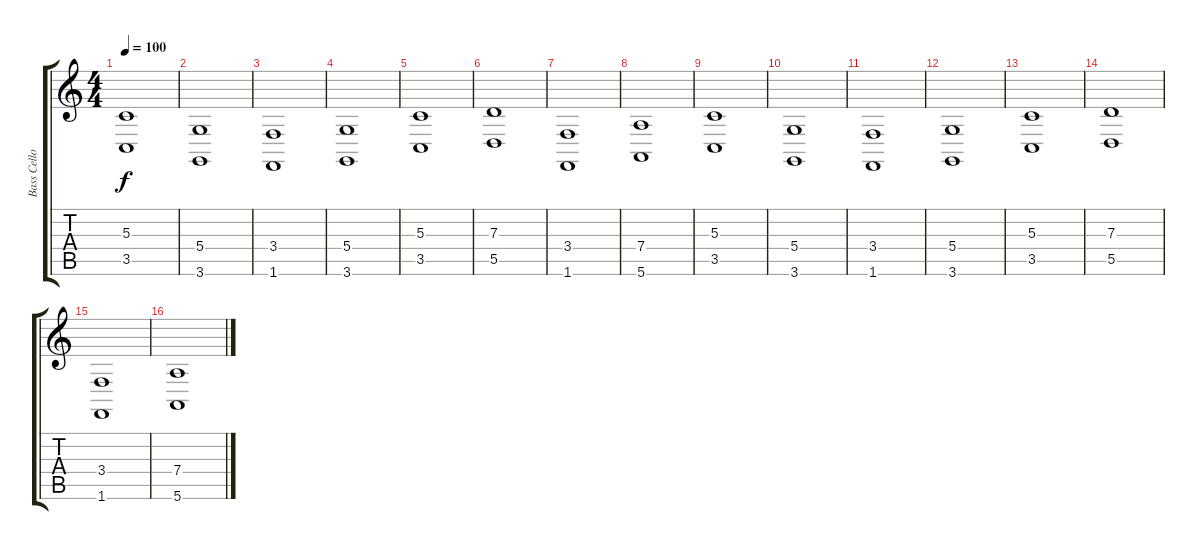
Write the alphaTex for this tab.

\track ("Bass Cello" "Bass Cello") {instrument cello}
\staff {score tabs}
\tuning (E4 B3 G3 D3 A2 E2) {hide}
\ts (4 4)
\tempo 100
\clef g2
\ks c
(5.3 3.5).1{dy f instrument cello} |
(5.4 3.6).1 |
(3.4 1.6).1 |
(5.4 3.6).1 |
(5.3 3.5).1 |
(7.3 5.5).1 |
(3.4 1.6).1 |
(7.4 5.6).1 |
(5.3 3.5).1 |
(5.4 3.6).1 |
(3.4 1.6).1 |
(5.4 3.6).1 |
(5.3 3.5).1 |
(7.3 5.5).1 |
(3.4 1.6).1 |
(7.4 5.6).1
